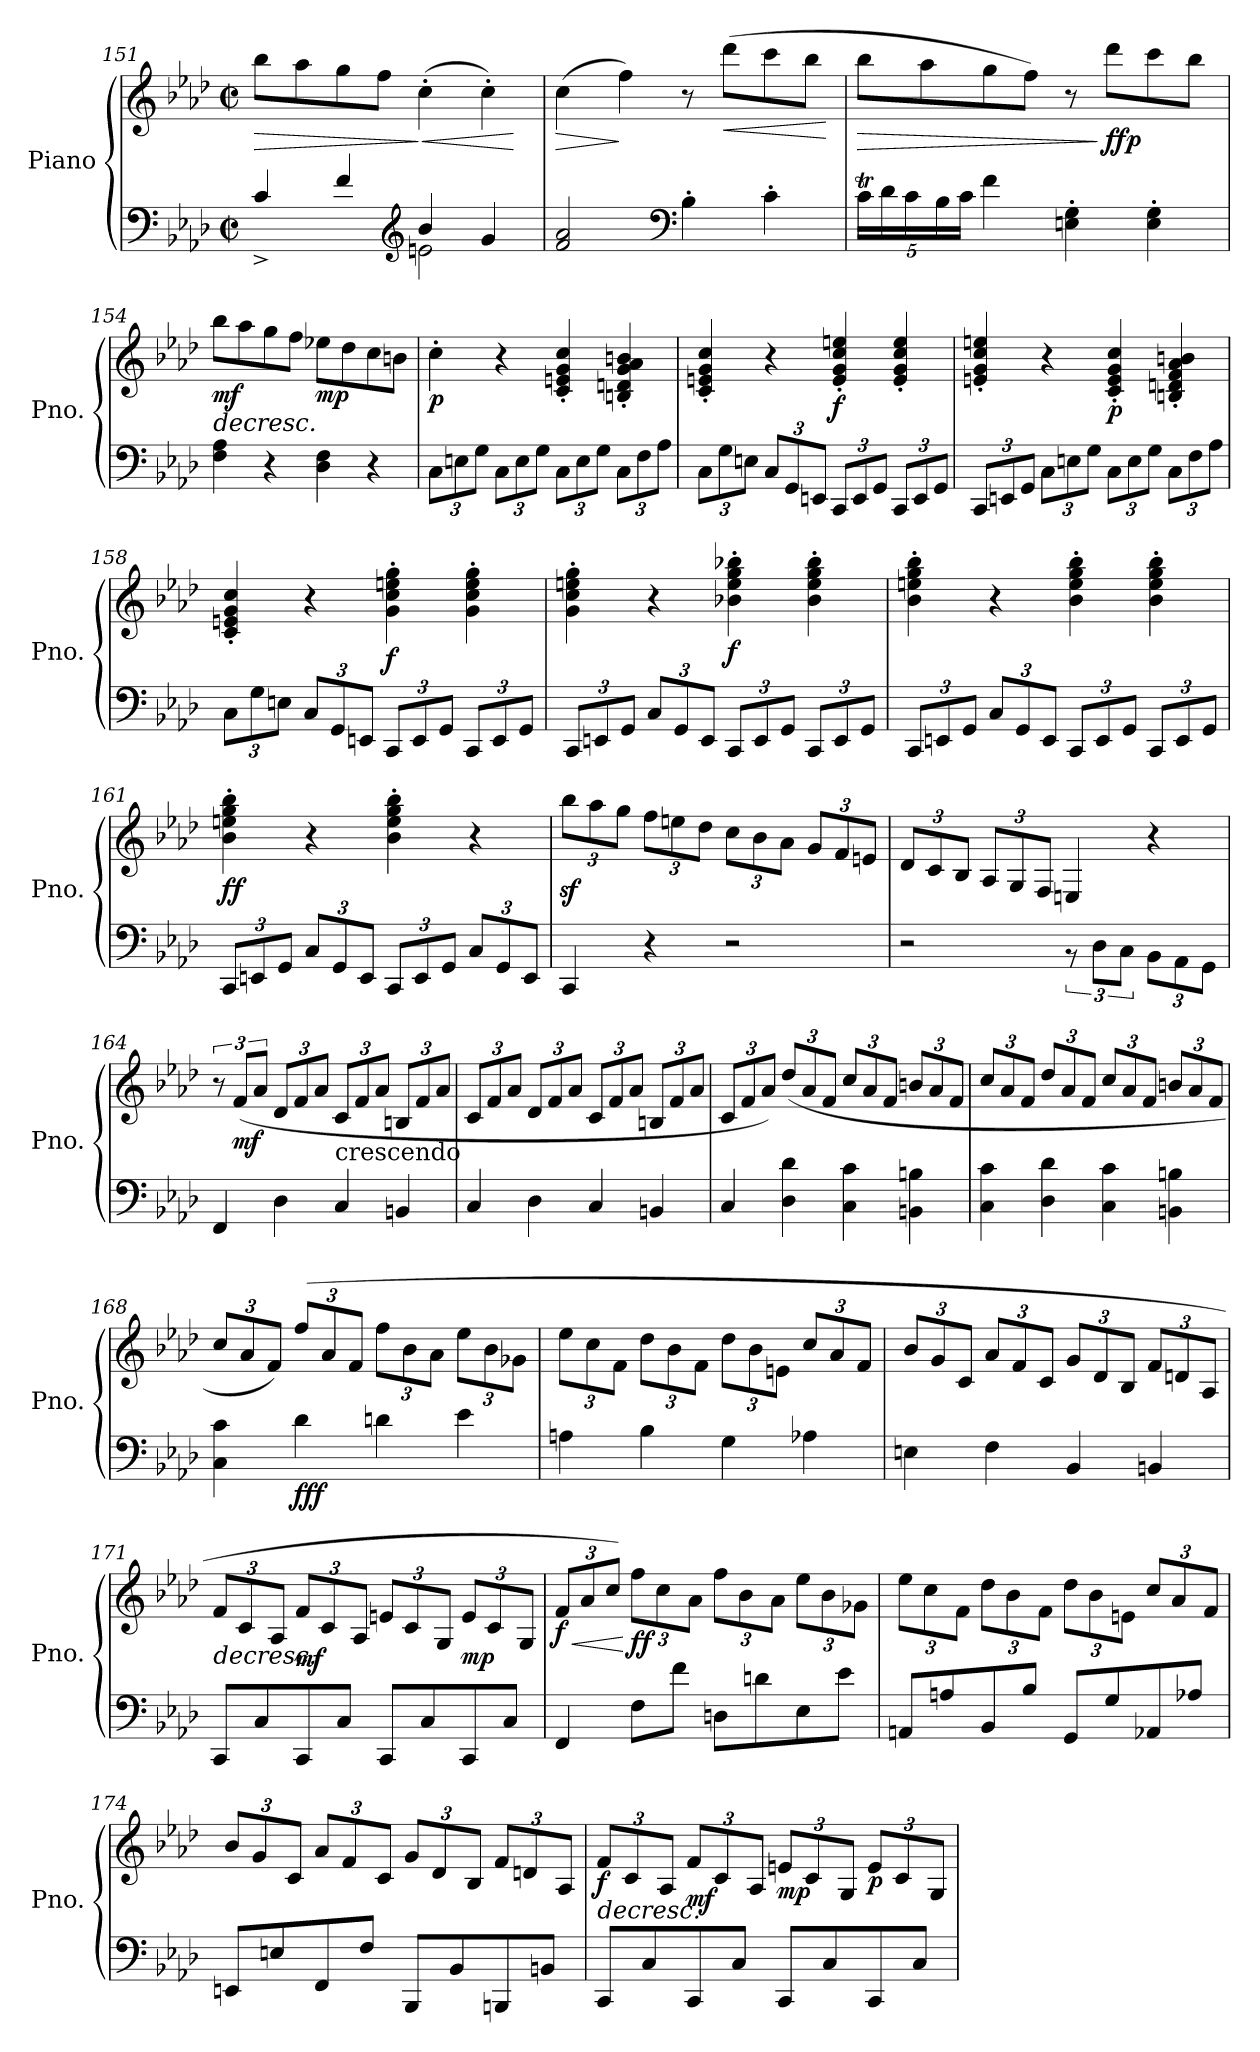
**kern	**kern	**dynam
*part1	*part1	*part1
*staff2	*staff1	*staff1/2
*I"Piano	*	*
*I'Pno.	*	*
*clefF4	*clefG2	*
*k[b-e-a-d-]	*k[b-e-a-d-]	*
*A-:	*A-:	*
*M2/2	*M2/2	*
*met(c|)	*met(c|)	*
=151	=151	=151
*^	*	*
!	!	!	!LO:HP:b
4c^/	2ryy	8bb-\L	>
.	.	8aa-\	.
4f/	.	8gg\	.
.	.	8ff\J	.
*clefG2	*	*	*
!	!	!	!LO:HP:n=1:b
4b-/	2en\	(>4cc'\	] <
4g/	.	4cc'\)	.
*v	*v	*	*
.	.	[
!!LO:LB:g=z
=152	=152	=152
!	!	!LO:HP:b
2f/ 2a-/	(>4cc\	>
.	4ff\)	]
*clefF4	*	*
4B-'\	8r	.
!	!	!LO:HP:b
.	(>8ddd-\L	<
4c'\	8ccc\	.
.	8bb-\J	.
.	.	[
=153	=153	=153
*Xbrackettup	*	*
!	!	!LO:HP:b
20ct\LL	8bb-\L	>
20d-\	.	.
20c\	.	.
.	8aa-\	.
20B-\	.	.
20c\JJ	.	.
4f\	8gg\	.
.	8ff\J)	.
4En\' 4G\'	8r	.
!	!	!LO:DY:n=1:b
!	!	!LO:DY:n=2:b
.	8ddd-\L	] f fp
4E\' 4G\'	8ccc\	.
.	8bb-\J	.
=154	=154	=154
!	!	!LO:HP:b
!	!	!LO:DY:n=1:b
4F\ 4A-\	8bb-\L	> mf
.	8aa-\	.
4r	8gg\	.
.	8ff\J	.
!	!	!LO:DY:n=2:b
4D-\ 4F\	8ee-X\L	mp
.	8dd-\	.
4r	8cc\	.
.	8bn\J	.
.	.	]
=155	=155	=155
!	!	!LO:DY:b
12C\L	4cc'\	p
12En\	.	.
12G\J	.	.
12C\L	4r	.
12E\	.	.
12G\J	.	.
12C\L	4c/' 4en/' 4g/' 4cc/'	.
12E\	.	.
12G\J	.	.
12C\L	4Bn/' 4dn/' 4g/' 4a-/' 4bn/'	.
12F\	.	.
12A-\J	.	.
!!LO:LB:g=z
=156	=156	=156
12C\L	4c/' 4en/' 4g/' 4cc/'	.
12G\	.	.
12En\J	.	.
12C/L	4r	.
12GG/	.	.
12EEn/J	.	.
!	!	!LO:DY:b
12CC/L	4e/' 4g/' 4cc/' 4een/'	f
12EE/	.	.
12GG/J	.	.
12CC/L	4e/' 4g/' 4cc/' 4ee/'	.
12EE/	.	.
12GG/J	.	.
=157	=157	=157
12CC/L	4en/' 4g/' 4cc/' 4een/'	.
12EEn/	.	.
12GG/J	.	.
12C\L	4r	.
12En\	.	.
12G\J	.	.
!	!	!LO:DY:b
12C\L	4c/' 4e/' 4g/' 4cc/'	p
12E\	.	.
12G\J	.	.
12C\L	4Bn/' 4dn/' 4f/' 4a-/' 4bn/'	.
12F\	.	.
12A-\J	.	.
=158	=158	=158
12C\L	4c/' 4en/' 4g/' 4cc/'	.
12G\	.	.
12En\J	.	.
12C/L	4r	.
12GG/	.	.
12EEn/J	.	.
!	!	!LO:DY:b
12CC/L	4g\' 4cc\' 4een\' 4gg\'	f
12EE/	.	.
12GG/J	.	.
12CC/L	4g\' 4cc\' 4ee\' 4gg\'	.
12EE/	.	.
12GG/J	.	.
!!LO:LB:g=z
=159	=159	=159
12CC/L	4g\' 4cc\' 4een\' 4gg\'	.
12EEn/	.	.
12GG/J	.	.
12C/L	4r	.
12GG/	.	.
12EE/J	.	.
!	!	!LO:DY:b
12CC/L	4b-X\' 4ee\' 4gg\' 4bb-X\'	f
12EE/	.	.
12GG/J	.	.
12CC/L	4b-\' 4ee\' 4gg\' 4bb-\'	.
12EE/	.	.
12GG/J	.	.
=160	=160	=160
12CC/L	4b-\' 4een\' 4gg\' 4bb-\'	.
12EEn/	.	.
12GG/J	.	.
12C/L	4r	.
12GG/	.	.
12EE/J	.	.
12CC/L	4b-\' 4ee\' 4gg\' 4bb-\'	.
12EE/	.	.
12GG/J	.	.
12CC/L	4b-\' 4ee\' 4gg\' 4bb-\'	.
12EE/	.	.
12GG/J	.	.
=161	=161	=161
!	!	!LO:DY:b
12CC/L	4b-\' 4een\' 4gg\' 4bb-\'	ff
12EEn/	.	.
12GG/J	.	.
12C/L	4r	.
12GG/	.	.
12EE/J	.	.
12CC/L	4b-\' 4ee\' 4gg\' 4bb-\'	.
12EE/	.	.
12GG/J	.	.
12C/L	4r	.
12GG/	.	.
12EE/J	.	.
!!LO:LB:g=z
=162	=162	=162
*	*Xbrackettup	*
4CC/	12bb-z<\L	.
.	12aa-\	.
.	12gg\J	.
4r	12ff\L	.
.	12een\	.
.	12dd-\J	.
2r	12cc\L	.
.	12b-\	.
.	12a-\J	.
.	12g/L	.
.	12f/	.
.	12en/J	.
=163	=163	=163
2r	12d-/L	.
.	12c/	.
.	12B-/J	.
.	12A-/L	.
.	12G/	.
.	12F/J	.
*brackettup	*	*
12rBB	4En/	.
12D-\L	.	.
12C\J	.	.
*Xbrackettup	*	*
12BB-\L	4r	.
12AA-\	.	.
12GG\J	.	.
=164	=164	=164
*	*brackettup	*
4FF/	12r	.
!	!	!LO:DY:b
.	(>12f/L	mf
.	12a-/J	.
*	*Xbrackettup	*
4D-\	12d-/L	.
.	12f/	.
.	12a-/J	.
!	!LO:TX:b:t=crescendo	!
4C/	12c/L	.
.	12f/	.
.	12a-/J	.
4BBn/	12Bn/L	.
.	12f/	.
.	12a-/J	.
!!LO:LB:g=z
=165	=165	=165
4C/	12c/L	.
.	12f/	.
.	12a-/J	.
4D-\	12d-/L	.
.	12f/	.
.	12a-/J	.
4C/	12c/L	.
.	12f/	.
.	12a-/J	.
4BBn/	12Bn/L	.
.	12f/	.
.	12a-/J	.
=166	=166	=166
4C/	12c/L	.
.	12f/	.
.	12a-/J)	.
4D-\ 4d-\	(>12dd-/L	.
.	12a-/	.
.	12f/J	.
4C\ 4c\	12cc/L	.
.	12a-/	.
.	12f/J	.
4BBn\ 4Bn\	12bn/L	.
.	12a-/	.
.	12f/J	.
=167	=167	=167
4C\ 4c\	12cc/L	.
.	12a-/	.
.	12f/J	.
4D-\ 4d-\	12dd-/L	.
.	12a-/	.
.	12f/J	.
4C\ 4c\	12cc/L	.
.	12a-/	.
.	12f/J	.
4BBn\ 4Bn\	12bn/L	.
.	12a-/	.
.	12f/J	.
=168	=168	=168
4C\ 4c\	12cc/L	.
.	12a-/	.
.	12f/J)	.
!	!	!LO:DY:b=2
!	!	!LO:DY:n=1:b
4d-\	(>12ff/L	ff f
.	12a-/	.
.	12f/J	.
4dn\	12ff\L	.
.	12b-\	.
.	12a-\J	.
4e-\	12ee-\L	.
.	12b-\	.
.	12g-X\J	.
!!LO:PB:g=z
=169	=169	=169
4An\	12ee-\L	.
.	12cc\	.
.	12f\J	.
4B-\	12dd-\L	.
.	12b-\	.
.	12f\J	.
4G\	12dd-\L	.
.	12b-\	.
.	12en\J	.
4A-X\	12cc/L	.
.	12a-/	.
.	12f/J	.
=170	=170	=170
4En\	12b-/L	.
.	12g/	.
.	12c/J	.
4F\	12a-/L	.
.	12f/	.
.	12c/J	.
4BB-/	12g/L	.
.	12d-/	.
.	12B-/J	.
4BBn/	12f/L	.
.	12dn/	.
.	12A-/J	.
=171	=171	=171
!	!	!LO:HP:b
8CC/L	12f/L	>
.	12c/	.
8C/	.	.
.	12A-/J	.
!	!	!LO:DY:b
8CC/	12f/L	mf
.	12c/	.
8C/J	.	.
.	12A-/J	.
8CC/L	12en/L	.
.	12c/	.
8C/	.	.
.	12G/J	.
!	!	!LO:DY:b
8CC/	12e/L	mp
.	12c/	.
8C/J	.	.
.	12G/J	.
.	.	]
!!LO:LB:g=z
=172	=172	=172
!	!	!LO:HP:b
!	!	!LO:DY:n=1:b
4FF/	12f/L	< f
.	12a-/	.
.	12cc/J)	.
!	!	!LO:DY:n=2:b
8F\L	12ff\L	[ ff
.	12cc\	.
8f\J	.	.
.	12a-\J	.
8Dn\L	12ff\L	.
.	12b-\	.
8dn\	.	.
.	12a-\J	.
8E-\	12ee-\L	.
.	12b-\	.
8e-\J	.	.
.	12g-X\J	.
=173	=173	=173
8AAn/L	12ee-\L	.
.	12cc\	.
8An/	.	.
.	12f\J	.
8BB-/	12dd-\L	.
.	12b-\	.
8B-/J	.	.
.	12f\J	.
8GG/L	12dd-\L	.
.	12b-\	.
8G/	.	.
.	12en\J	.
8AA-X/	12cc/L	.
.	12a-/	.
8A-X/J	.	.
.	12f/J	.
=174	=174	=174
8EEn/L	12b-/L	.
.	12g/	.
8En/	.	.
.	12c/J	.
8FF/	12a-/L	.
.	12f/	.
8F/J	.	.
.	12c/J	.
8BBB-/L	12g/L	.
.	12d-/	.
8BB-/	.	.
.	12B-/J	.
8BBBn/	12f/L	.
.	12dn/	.
8BBn/J	.	.
.	12A-/J	.
!!LO:LB:g=z
=175	=175	=175
!	!	!LO:HP:b
!	!	!LO:DY:n=1:b
8CC/L	12f/L	> f
.	12c/	.
8C/	.	.
.	12A-/J	.
!	!	!LO:DY:n=2:b
8CC/	12f/L	mf
.	12c/	.
8C/J	.	.
.	12A-/J	.
!	!	!LO:DY:n=3:b
8CC/L	12en/L	mp
.	12c/	.
8C/	.	.
.	12G/J	.
!	!	!LO:DY:n=4:b
8CC/	12e/L	p
.	12c/	.
8C/J	.	.
.	12G/J	.
.	.	]
=	=	=
*-	*-	*-
